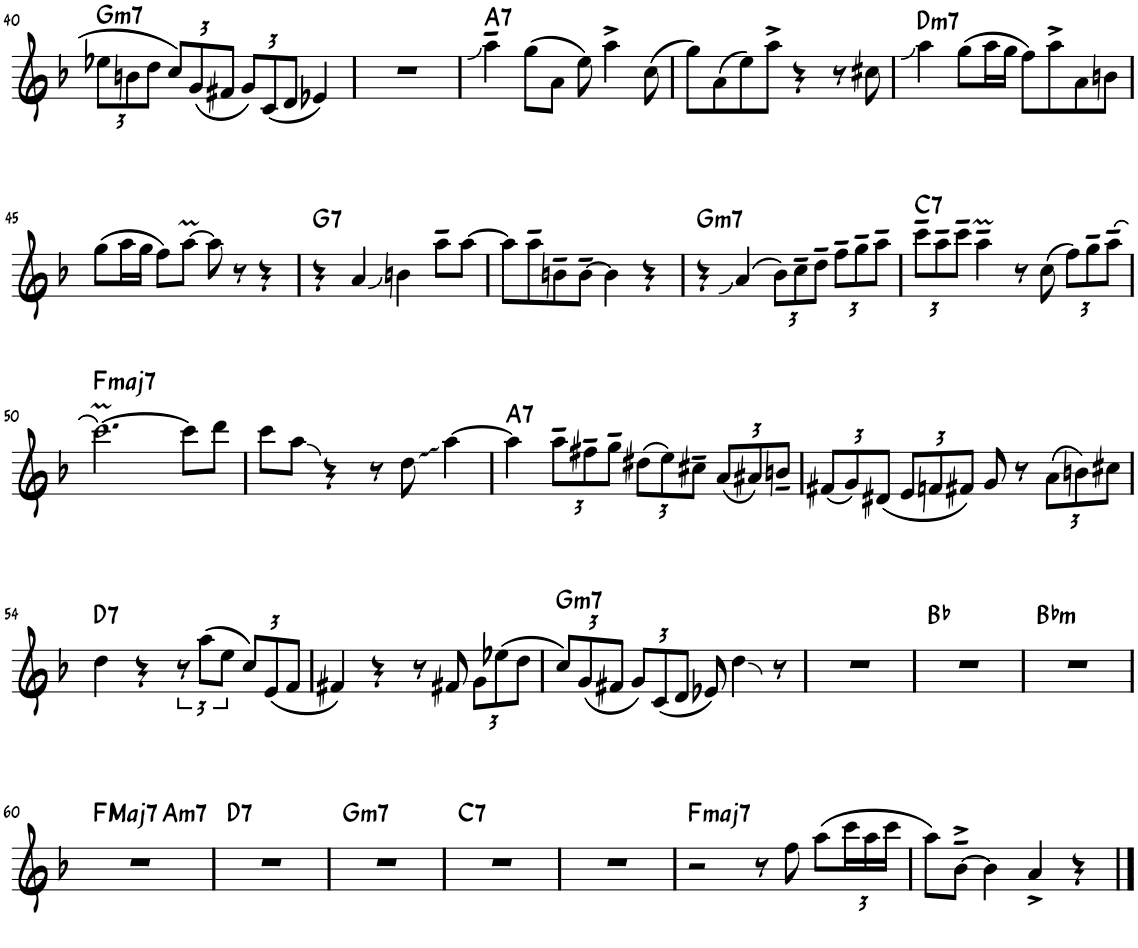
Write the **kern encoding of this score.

**kern	**harte
*part1	*part1
*staff1	*
*I"Alto Saxophone	*
*I'A. Sax.	*
!!LO:PB:g=z
*clefG2	*
*Trd5c9	*
*k[b-]	*
*M4/4	*
*Xbrackettup	*
=40	=40
!	!LO:H:kt=m7
12ee-X\L	G:min7
12bn\	.
12dd\J	.
12cc/L	.
(12g/	.
12f#X/J	.
12g/L)	.
(12c/	.
12d/J	.
4e-X/)	.
=41	=41
1r	.
=42	=42
!	!LO:H:kt=7
4aa~\	A:7
(8gg\L	.
8a\J	.
8ee\)	.
4aa^\	.
(8cc\	.
=43	=43
8gg\L)	.
(8a\	.
8ee\)	.
8aa^\J	.
4r	.
8r	.
8cc#X\	.
=44	=44
!	!LO:H:kt=m7
4aa\	D:min7
(8gg\L	.
16aa\L	.
16gg\JJ	.
8ff\L)	.
8aa^\	.
8a\	.
8bn\J	.
!!LO:LB:g=z
=45	=45
(8gg\L	.
16aa\L	.
16gg\JJ	.
8ff\L)	.
[8aam\J	.
8aa\]	.
8r	.
4r	.
=46	=46
!	!LO:H:kt=7
4r	G:7
4a/	.
4bn\	.
8aa~\L	.
[8aa\J	.
=47	=47
8aa\L]	.
8aa~\	.
8bn~\	.
[8b~\J	.
4b\]	.
4r	.
=48	=48
!	!LO:H:kt=m7
4r	G:min7
(4a/	.
12b-\L)	.
12cc~\	.
12dd~\J	.
12ff~\L	.
12gg~\	.
12aa~\J	.
=49	=49
!	!LO:H:kt=7
12ccc~\L	C:7
12aa~\	.
12ccc~\J	.
4aam~\	.
8r	.
(8cc\	.
12ff\L)	.
12gg~\	.
(12aa~\J	.
!!LO:LB:g=z
=50	=50
!	!LO:H:kt=maj7
[2.cccM\)	F:maj7
8ccc\L]	.
8ddd\J	.
=51	=51
8ccc\L	.
8aa\J	.
4r	.
8r	.
8dd\	.
[4aa\	.
=52	=52
!	!LO:H:kt=7
4aa\]	A:7
12aa~\L	.
12ff#X~\	.
12gg~\J	.
(12dd#X\L	.
12ee\)	.
12cc#X~\J	.
(12a/L	.
12a#X/)	.
12bn~/J	.
=53	=53
(12f#X/L	.
12g/)	.
(12d#X/J	.
12e/L	.
12fn/	.
12f#X/J)	.
8g/	.
8r	.
(12a\L	.
12bn\)	.
12cc#X\J	.
!!LO:LB:g=z
=54	=54
!	!LO:H:kt=7
4dd\	D:7
4r	.
*brackettup	*
12r	.
(12aa\L	.
12ee\J	.
*Xbrackettup	*
12cc/L)	.
(12e/	.
12f/J	.
=55	=55
4f#X/)	.
4r	.
8r	.
8f#X/	.
12g\L	.
(12ee-X\	.
12dd\J	.
=56	=56
!	!LO:H:kt=m7
12cc/L)	G:min7
(12g/	.
12f#X/J	.
12g/L)	.
(12c/	.
12d/J	.
8e-X/)	.
4dd\	.
8r	.
=57	=57
1r	.
=58	=58
1r	Bb:maj
=59	=59
!	!LO:H:kt=m
1r	Bb:min
!!LO:LB:g=z
=60	=60
!	!LO:H:kt=Maj7
*^	*
1r	2ryy	F:maj7
!	!	!LO:H:kt=m7
.	2ryy	A:min7
=61	=61	=61
!	!	!LO:H:kt=7
*v	*v	*
1r	D:7
=62	=62
!	!LO:H:kt=m7
1r	G:min7
=63	=63
!	!LO:H:kt=7
1r	C:7
=64	=64
1r	.
=65	=65
!	!LO:H:kt=maj7
2r	F:maj7
8r	.
8ff\	.
(8aa\L	.
24ccc\L	.
24aa\	.
24ccc\JJ	.
=66	=66
8aa\L)	.
[8b-~^\J	.
4b-\]	.
4a^/	.
4r	.
==	==
*-	*-
